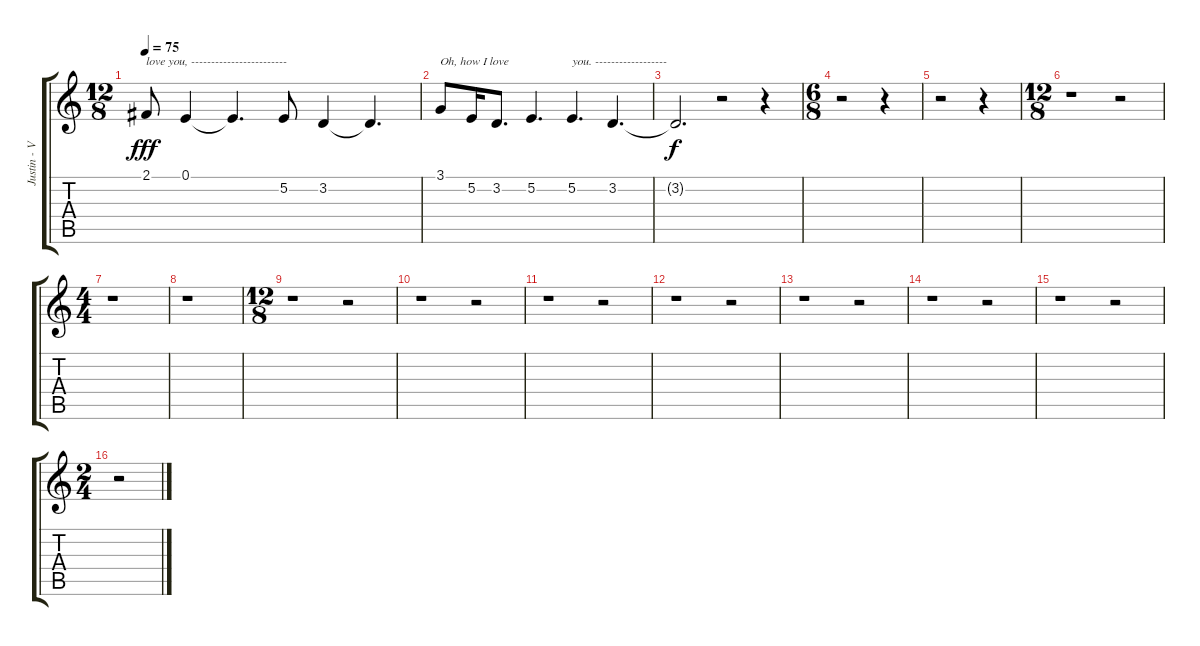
\track ("Justin - Vocals" "Justin - V") {instrument altosax}
\staff {score tabs}
\tuning (E4 B3 G3 D3 A2 E2) {hide}
\ts (12 8)
\tempo 75
\clef g2
\ks c
2.1.8{txt "love you, ------------------------" dy fff} 0.1.4 0.1{t}.4{d} 5.2.8 3.2.4 3.2{t}.4{d} |
3.1.8{txt "Oh, how I love"} 5.2.16 3.2.8{d} 5.2.4{d} 5.2.4{d txt "you. ------------------"} 3.2.4{d txt " "} |
3.2{t}.2{d dy f} r.2 r.4 |
\ts (6 8)
r.2 r.4 |
r.2 r.4 |
\ts (12 8)
r.1 r.2 |
\ts (4 4)
r.1 |
r.1 |
\ts (12 8)
r.1 r.2 |
r.1 r.2 |
r.1 r.2 |
r.1 r.2 |
r.1 r.2 |
r.1 r.2 |
r.1 r.2 |
\ts (2 4)
r.2
